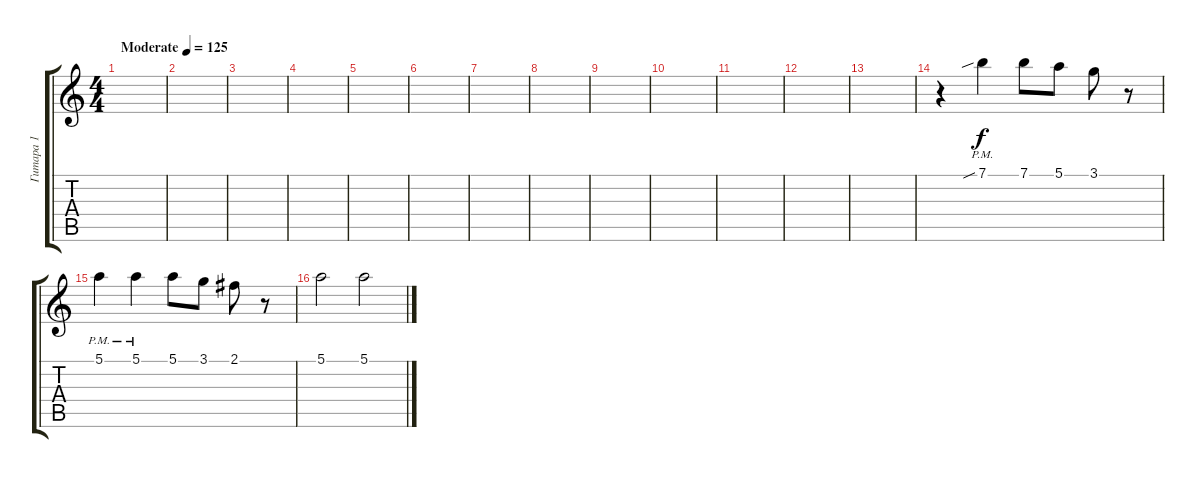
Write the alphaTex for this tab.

\track ("Гитара 1" "Гитара 1") {instrument distortionguitar}
\staff {score tabs}
\tuning (E4 B3 G3 D3 A2 E2) {hide}
\ts (4 4)
\tempo (125 "Moderate")
\clef g2
\ks c
|
|
|
|
|
|
|
|
|
|
|
|
|
r.4{volume 15} 7.1{sib pm}.4 7.1.8 5.1.8 3.1.8 r.8 |
5.1{pm}.4 5.1{pm}.4 5.1.8 3.1.8 2.1.8 r.8 |
5.1.2 5.1.2
